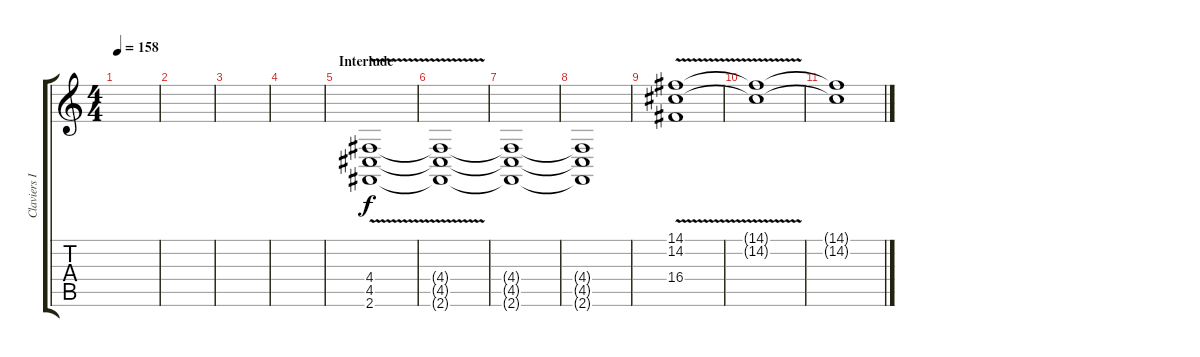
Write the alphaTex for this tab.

\track ("Claviers Intro" "Claviers I") {instrument lead2sawtooth}
\staff {score tabs}
\tuning (E4 B3 G3 D3 A2 E2) {hide}
\ts (4 4)
\tempo 158
\clef g2
\ks c
|
|
|
|
\section ("" "Interlude")
(4.4{v} 4.5 2.6).1 |
(4.4{t} 4.5{t} 2.6{t}).1 |
(4.4{t} 4.5{t} 2.6{t}).1{volume 3} |
(4.4{t} 4.5{t} 2.6{t}).1 |
(14.1{v} 14.2 16.4).1{volume 7} |
(14.1{t} 14.2{t}).1 |
(14.1{t} 14.2{t}).1
